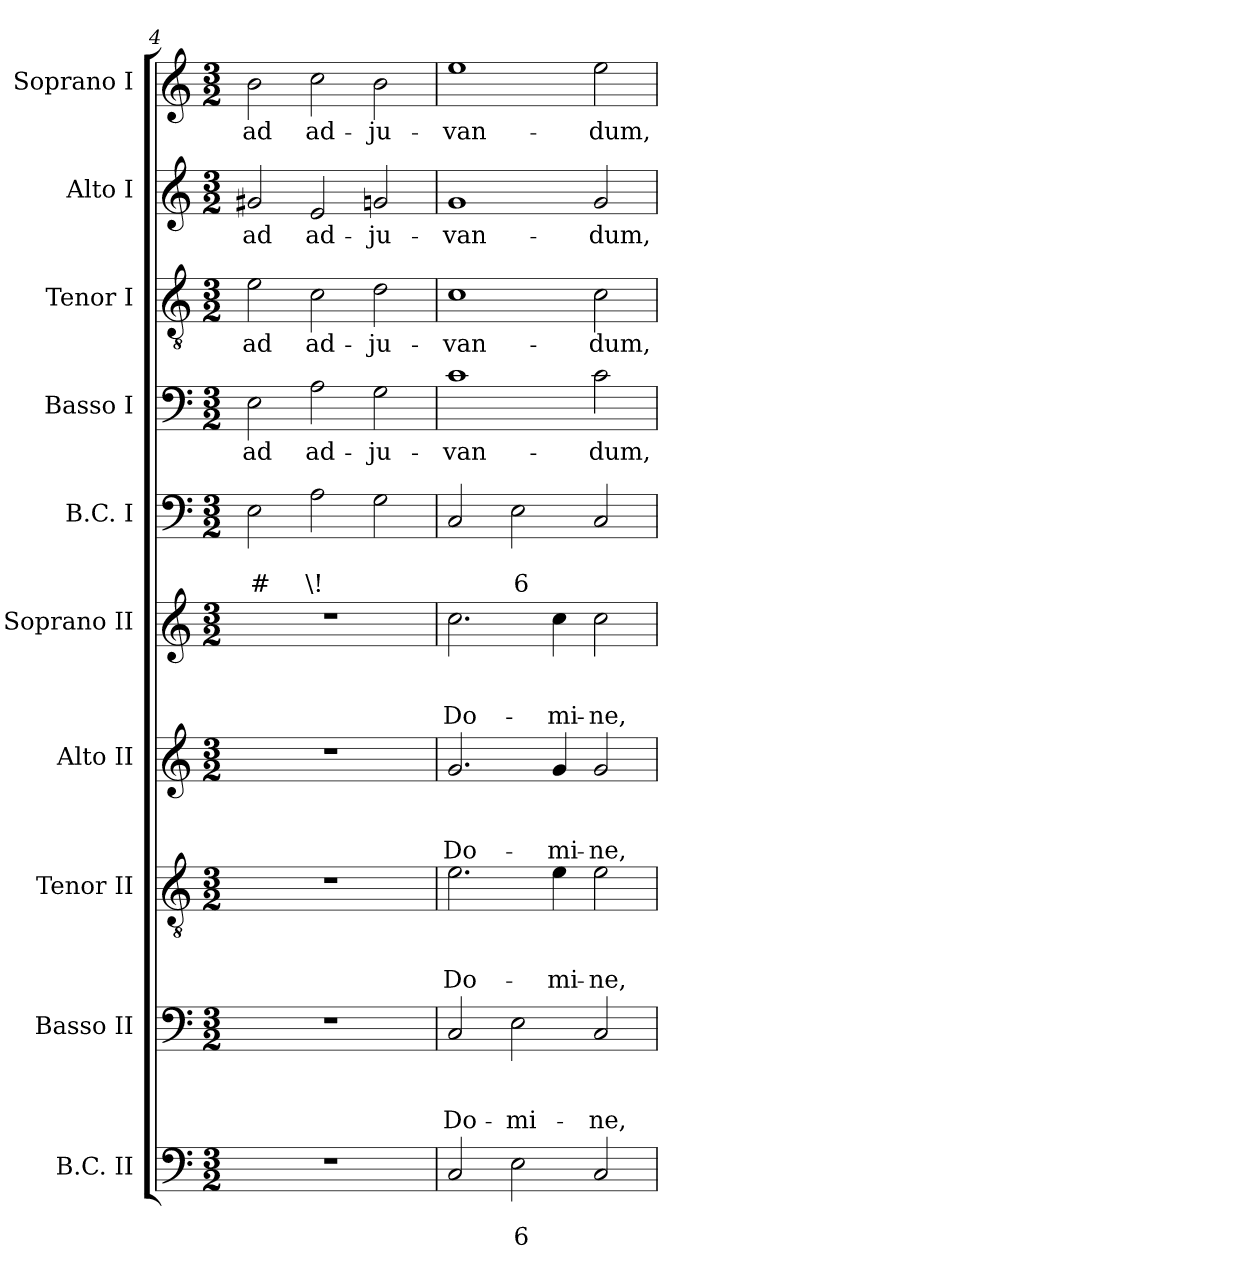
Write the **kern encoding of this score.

**kern	**text	**text	**kern	**text	**text	**text	**kern	**text	**text	**text	**kern	**text	**text	**text	**kern	**text	**text	**text	**kern	**text	**text	**kern	**text	**kern	**text	**kern	**text	**kern	**text
*part10	*part10	*part10	*part9	*part9	*part9	*part9	*part8	*part8	*part8	*part8	*part7	*part7	*part7	*part7	*part6	*part6	*part6	*part6	*part5	*part5	*part5	*part4	*part4	*part3	*part3	*part2	*part2	*part1	*part1
*staff10	*staff10	*staff10	*staff9	*staff9	*staff9	*staff9	*staff8	*staff8	*staff8	*staff8	*staff7	*staff7	*staff7	*staff7	*staff6	*staff6	*staff6	*staff6	*staff5	*staff5	*staff5	*staff4	*staff4	*staff3	*staff3	*staff2	*staff2	*staff1	*staff1
*I"B.C. II	*	*	*I"Basso II	*	*	*	*I"Tenor II	*	*	*	*I"Alto II	*	*	*	*I"Soprano II	*	*	*	*I"B.C. I	*	*	*I"Basso I	*	*I"Tenor I	*	*I"Alto I	*	*I"Soprano I	*
*I'BC2	*	*	*I'B 2	*	*	*	*I'T 2	*	*	*	*I'A 2	*	*	*	*I'S 2	*	*	*	*I'BC1	*	*	*I'B 1	*	*I'T 1	*	*I'A 1	*	*I'S 1	*
*clefF4	*	*	*clefF4	*	*	*	*clefGv2	*	*	*	*clefG2	*	*	*	*clefG2	*	*	*	*clefF4	*	*	*clefF4	*	*clefGv2	*	*clefG2	*	*clefG2	*
*k[]	*	*	*k[]	*	*	*	*k[]	*	*	*	*k[]	*	*	*	*k[]	*	*	*	*k[]	*	*	*k[]	*	*k[]	*	*k[]	*	*k[]	*
*C:	*	*	*C:	*	*	*	*C:	*	*	*	*C:	*	*	*	*C:	*	*	*	*C:	*	*	*C:	*	*C:	*	*C:	*	*C:	*
*M3/2	*	*	*M3/2	*	*	*	*M3/2	*	*	*	*M3/2	*	*	*	*M3/2	*	*	*	*M3/2	*	*	*M3/2	*	*M3/2	*	*M3/2	*	*M3/2	*
=4	=4	=4	=4	=4	=4	=4	=4	=4	=4	=4	=4	=4	=4	=4	=4	=4	=4	=4	=4	=4	=4	=4	=4	=4	=4	=4	=4	=4	=4
!	!	!	!	!	!	!	!	!	!	!	!	!	!	!	!	!	!	!	!	!	!LO:LY:b	!	!	!	!	!	!	!	!
!	!	!	!	!	!	!	!	!	!	!	!	!	!	!	!	!	!	!	!	!	!	!	!LO:LY:b	!	!	!	!	!	!
!	!	!	!	!	!	!	!	!	!	!	!	!	!	!	!	!	!	!	!	!	!	!	!	!	!LO:LY:b	!	!	!	!
!	!	!	!	!	!	!	!	!	!	!	!	!	!	!	!	!	!	!	!	!	!	!	!	!	!	!	!LO:LY:b	!	!
!	!	!	!	!	!	!	!	!	!	!	!	!	!	!	!	!	!	!	!	!	!	!	!	!	!	!	!	!	!LO:LY:b
1.r	.	.	1.r	.	.	.	1.r	.	.	.	1.r	.	.	.	1.r	.	.	.	2E\	.	#	2E\	ad	2e\	ad	2g#X/	ad	2b\	ad
!	!	!	!	!	!	!	!	!	!	!	!	!	!	!	!	!	!	!	!	!	!LO:LY:b	!	!	!	!	!	!	!	!
!	!	!	!	!	!	!	!	!	!	!	!	!	!	!	!	!	!	!	!	!	!	!	!LO:LY:b	!	!	!	!	!	!
!	!	!	!	!	!	!	!	!	!	!	!	!	!	!	!	!	!	!	!	!	!	!	!	!	!LO:LY:b	!	!	!	!
!	!	!	!	!	!	!	!	!	!	!	!	!	!	!	!	!	!	!	!	!	!	!	!	!	!	!	!LO:LY:b	!	!
!	!	!	!	!	!	!	!	!	!	!	!	!	!	!	!	!	!	!	!	!	!	!	!	!	!	!	!	!	!LO:LY:b
.	.	.	.	.	.	.	.	.	.	.	.	.	.	.	.	.	.	.	2A\	.	\!	2A\	ad-	2c\	ad-	2e/	ad-	2cc\	ad-
!	!	!	!	!	!	!	!	!	!	!	!	!	!	!	!	!	!	!	!	!	!	!	!LO:LY:b	!	!	!	!	!	!
!	!	!	!	!	!	!	!	!	!	!	!	!	!	!	!	!	!	!	!	!	!	!	!	!	!LO:LY:b	!	!	!	!
!	!	!	!	!	!	!	!	!	!	!	!	!	!	!	!	!	!	!	!	!	!	!	!	!	!	!	!LO:LY:b	!	!
!	!	!	!	!	!	!	!	!	!	!	!	!	!	!	!	!	!	!	!	!	!	!	!	!	!	!	!	!	!LO:LY:b
.	.	.	.	.	.	.	.	.	.	.	.	.	.	.	.	.	.	.	2G\	.	.	2G\	-ju-	2d\	-ju-	2gn/	-ju-	2b\	-ju-
=5	=5	=5	=5	=5	=5	=5	=5	=5	=5	=5	=5	=5	=5	=5	=5	=5	=5	=5	=5	=5	=5	=5	=5	=5	=5	=5	=5	=5	=5
!	!	!	!	!	!	!LO:LY:b	!	!	!	!	!	!	!	!	!	!	!	!	!	!	!	!	!	!	!	!	!	!	!
!	!	!	!	!	!	!	!	!	!	!LO:LY:b	!	!	!	!	!	!	!	!	!	!	!	!	!	!	!	!	!	!	!
!	!	!	!	!	!	!	!	!	!	!	!	!	!	!LO:LY:b	!	!	!	!	!	!	!	!	!	!	!	!	!	!	!
!	!	!	!	!	!	!	!	!	!	!	!	!	!	!	!	!	!	!LO:LY:b	!	!	!	!	!	!	!	!	!	!	!
!	!	!	!	!	!	!	!	!	!	!	!	!	!	!	!	!	!	!	!	!	!	!	!LO:LY:b	!	!	!	!	!	!
!	!	!	!	!	!	!	!	!	!	!	!	!	!	!	!	!	!	!	!	!	!	!	!	!	!LO:LY:b	!	!	!	!
!	!	!	!	!	!	!	!	!	!	!	!	!	!	!	!	!	!	!	!	!	!	!	!	!	!	!	!LO:LY:b	!	!
!	!	!	!	!	!	!	!	!	!	!	!	!	!	!	!	!	!	!	!	!	!	!	!	!	!	!	!	!	!LO:LY:b
2C/	.	.	2C/	.	.	Do-	2.e\	.	.	Do-	2.g/	.	.	Do-	2.cc\	.	.	Do-	2C/	.	.	1c	-van-	1c	-van-	1g	-van-	1ee	-van-
!	!	!LO:LY:b	!	!	!	!	!	!	!	!	!	!	!	!	!	!	!	!	!	!	!	!	!	!	!	!	!	!	!
!	!	!	!	!	!	!LO:LY:b	!	!	!	!	!	!	!	!	!	!	!	!	!	!	!	!	!	!	!	!	!	!	!
!	!	!	!	!	!	!	!	!	!	!	!	!	!	!	!	!	!	!	!	!	!LO:LY:b	!	!	!	!	!	!	!	!
2E\	.	6	2E\	.	.	-mi-	.	.	.	.	.	.	.	.	.	.	.	.	2E\	.	6	.	.	.	.	.	.	.	.
!	!	!	!	!	!	!	!	!	!	!LO:LY:b	!	!	!	!	!	!	!	!	!	!	!	!	!	!	!	!	!	!	!
!	!	!	!	!	!	!	!	!	!	!	!	!	!	!LO:LY:b	!	!	!	!	!	!	!	!	!	!	!	!	!	!	!
!	!	!	!	!	!	!	!	!	!	!	!	!	!	!	!	!	!	!LO:LY:b	!	!	!	!	!	!	!	!	!	!	!
.	.	.	.	.	.	.	4e\	.	.	-mi-	4g/	.	.	-mi-	4cc\	.	.	-mi-	.	.	.	.	.	.	.	.	.	.	.
!	!	!	!	!	!	!LO:LY:b	!	!	!	!	!	!	!	!	!	!	!	!	!	!	!	!	!	!	!	!	!	!	!
!	!	!	!	!	!	!	!	!	!	!LO:LY:b	!	!	!	!	!	!	!	!	!	!	!	!	!	!	!	!	!	!	!
!	!	!	!	!	!	!	!	!	!	!	!	!	!	!LO:LY:b	!	!	!	!	!	!	!	!	!	!	!	!	!	!	!
!	!	!	!	!	!	!	!	!	!	!	!	!	!	!	!	!	!	!LO:LY:b	!	!	!	!	!	!	!	!	!	!	!
!	!	!	!	!	!	!	!	!	!	!	!	!	!	!	!	!	!	!	!	!	!	!	!LO:LY:b	!	!	!	!	!	!
!	!	!	!	!	!	!	!	!	!	!	!	!	!	!	!	!	!	!	!	!	!	!	!	!	!LO:LY:b	!	!	!	!
!	!	!	!	!	!	!	!	!	!	!	!	!	!	!	!	!	!	!	!	!	!	!	!	!	!	!	!LO:LY:b	!	!
!	!	!	!	!	!	!	!	!	!	!	!	!	!	!	!	!	!	!	!	!	!	!	!	!	!	!	!	!	!LO:LY:b
2C/	.	.	2C/	.	.	-ne,	2e\	.	.	-ne,	2g/	.	.	-ne,	2cc\	.	.	-ne,	2C/	.	.	2c\	-dum,	2c\	-dum,	2g/	-dum,	2ee\	-dum,
=	=	=	=	=	=	=	=	=	=	=	=	=	=	=	=	=	=	=	=	=	=	=	=	=	=	=	=	=	=
*-	*-	*-	*-	*-	*-	*-	*-	*-	*-	*-	*-	*-	*-	*-	*-	*-	*-	*-	*-	*-	*-	*-	*-	*-	*-	*-	*-	*-	*-
